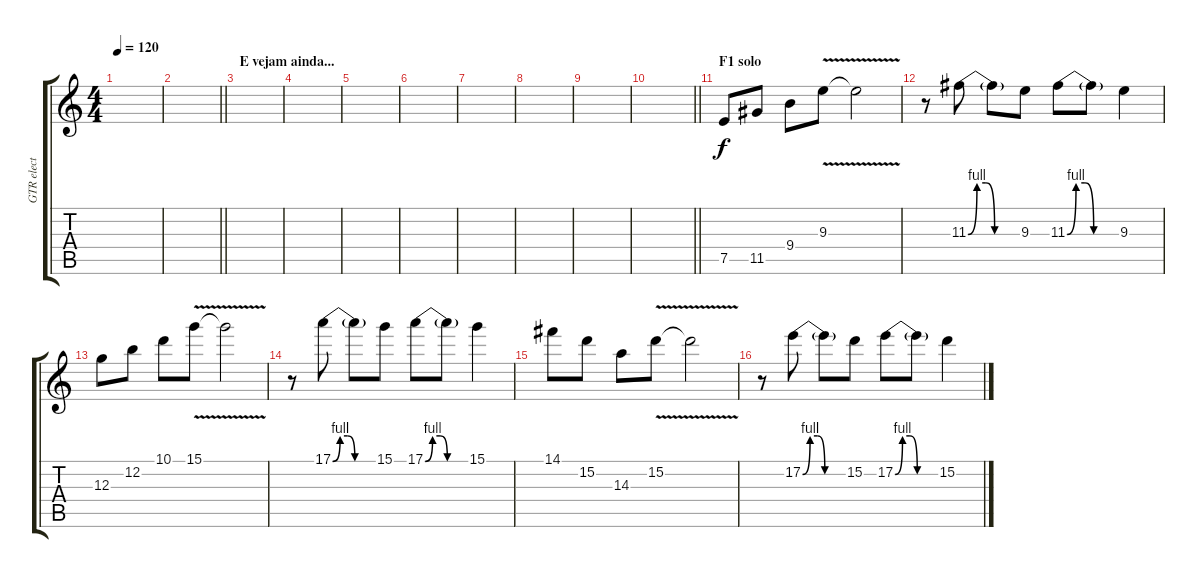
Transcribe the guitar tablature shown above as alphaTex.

\track ("GTR elect 2" "GTR elect ") {instrument distortionguitar}
\staff {score tabs}
\tuning (E4 B3 G3 D3 A2 E2) {hide}
\ts (4 4)
\tempo 120
\clef g2
\ks c
|
\barLineRight lightlight
|
\section ("" "E vejam ainda...")
|
|
|
|
|
|
|
\barLineRight lightlight
|
\section ("" "F1 solo")
7.5.8 11.5.8 9.4.8 9.3{v}.8 9.3{t}.2 |
r.8 11.3{be (custom 0 0 10 4 20 4 30 0 60 0)}.8 11.3{t}.8 9.3.8 11.3{be (custom 0 0 10 4 20 4 30 0 60 0)}.8 11.3{t}.8 9.3.4 |
12.3.8 12.2.8 10.1.8 15.1{v}.8 15.1{t}.2 |
r.8 17.1{be (custom 0 0 10 4 20 4 30 0 60 0)}.8 17.1{t}.8 15.1.8 17.1{be (custom 0 0 10 4 20 4 30 0 60 0)}.8 17.1{t}.8 15.1.4 |
14.1.8 15.2.8 14.3.8 15.2{v}.8 15.2{t}.2 |
r.8 17.2{be (custom 0 0 10 4 20 4 30 0 60 0)}.8 17.2{t}.8 15.2.8 17.2{be (custom 0 0 10 4 20 4 30 0 60 0)}.8 17.2{t}.8 15.2.4
